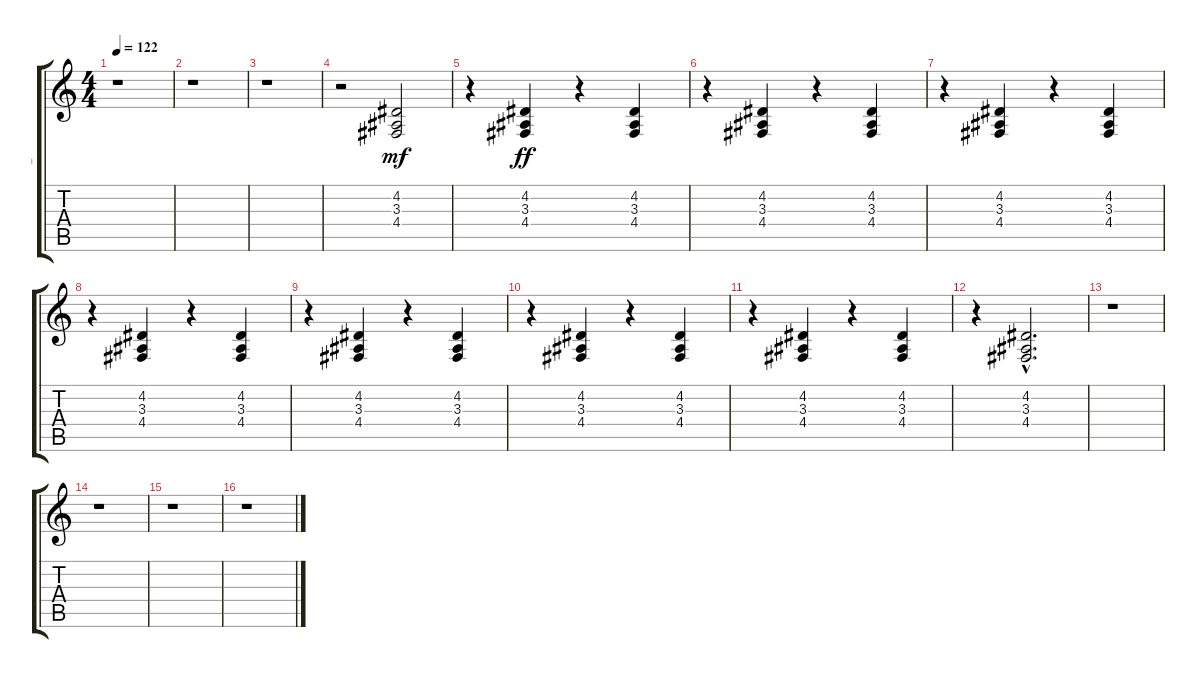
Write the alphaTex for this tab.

\track ("_" "_") {instrument fx7echoes}
\staff {score tabs}
\tuning (E4 B3 G3 D3 A2 E2) {hide}
\ts (4 4)
\tempo 122
\clef g2
\ks c
r.1{dy f} |
r.1 |
r.1 |
r.2 (4.2 3.3 4.4).2{dy mf} |
r.4 (4.2 3.3 4.4).4{dy ff} r.4 (4.2 3.3 4.4).4 |
r.4 (4.2 3.3 4.4).4 r.4 (4.2 3.3 4.4).4 |
r.4 (4.2 3.3 4.4).4 r.4 (4.2 3.3 4.4).4 |
r.4 (4.2 3.3 4.4).4 r.4 (4.2 3.3 4.4).4 |
r.4 (4.2 3.3 4.4).4 r.4 (4.2 3.3 4.4).4 |
r.4 (4.2 3.3 4.4).4 r.4 (4.2 3.3 4.4).4 |
r.4 (4.2 3.3 4.4).4 r.4 (4.2 3.3 4.4).4 |
r.4 (4.2{hac} 3.3{hac} 4.4{hac}).2{d} |
r.1 |
r.1 |
r.1 |
r.1
